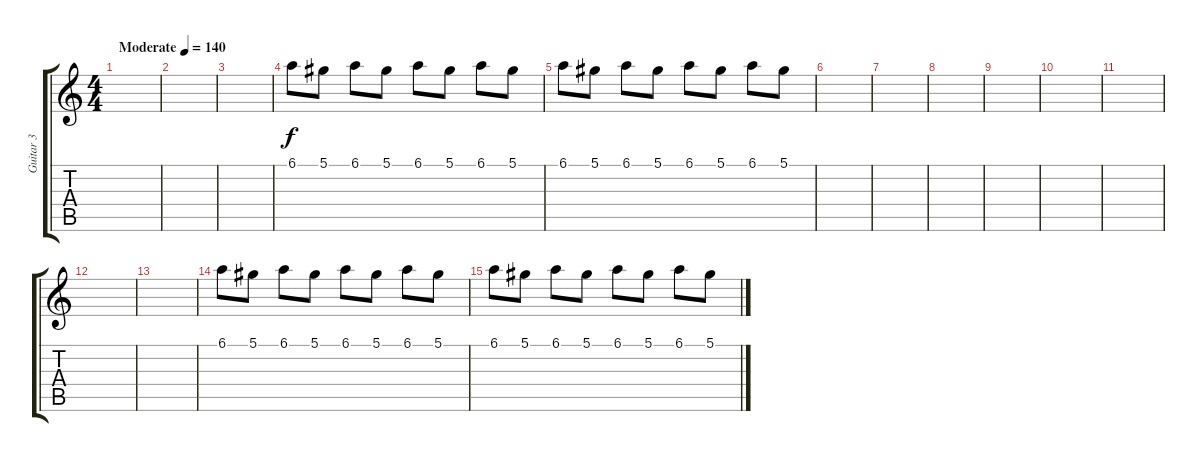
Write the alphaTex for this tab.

\track ("Guitar 3" "Guitar 3") {instrument overdrivenguitar}
\staff {score tabs}
\tuning (Eb4 Bb3 Gb3 Db3 Ab2 Db2) {hide}
\ts (4 4)
\tempo (140 "Moderate")
\clef g2
\ks c
|
|
|
6.1.8 5.1.8 6.1.8 5.1.8 6.1.8 5.1.8 6.1.8 5.1.8 |
6.1.8 5.1.8 6.1.8 5.1.8 6.1.8 5.1.8 6.1.8 5.1.8 |
|
|
|
|
|
|
|
|
6.1.8 5.1.8 6.1.8 5.1.8 6.1.8 5.1.8 6.1.8 5.1.8 |
6.1.8 5.1.8 6.1.8 5.1.8 6.1.8 5.1.8 6.1.8 5.1.8
